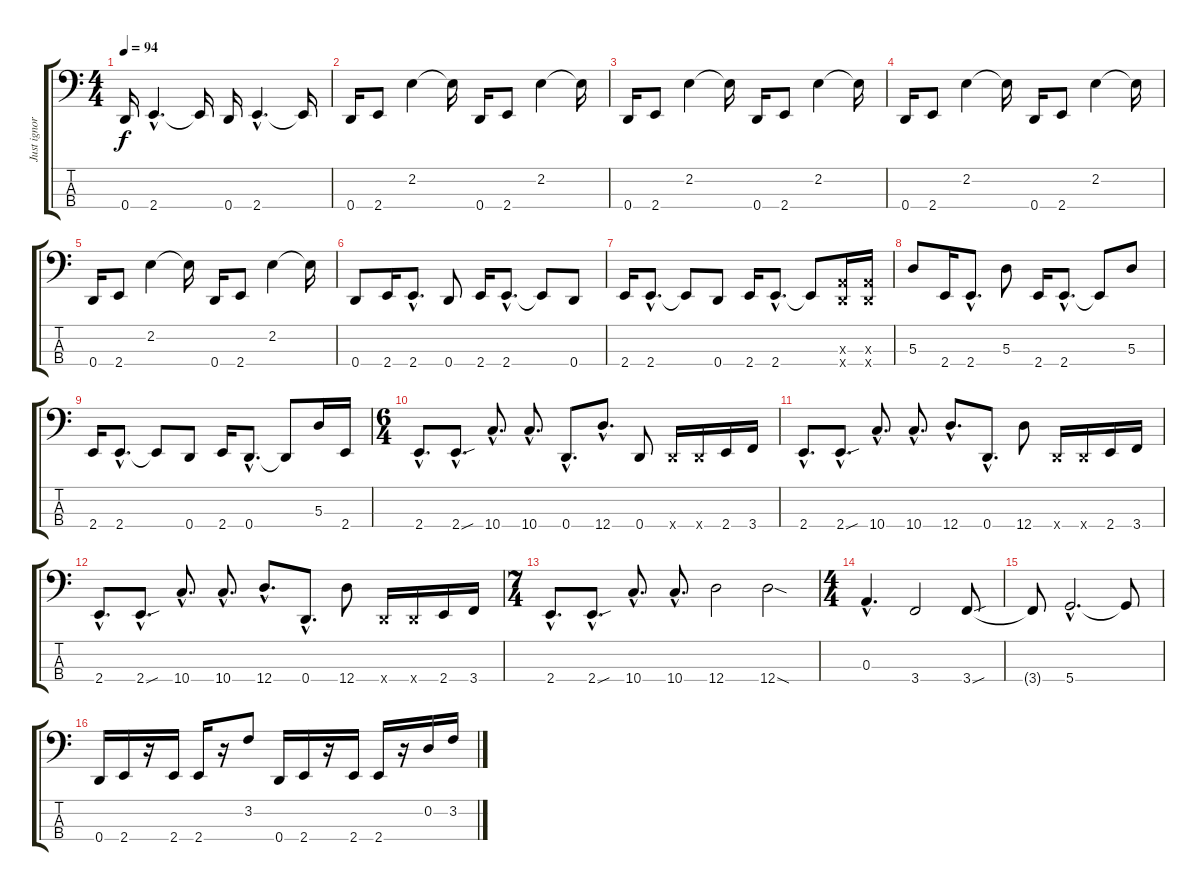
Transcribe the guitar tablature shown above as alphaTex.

\track ("Just ignore this track" "Just ignor") {instrument electricbasspick}
\staff {score tabs}
\tuning (G2 D2 A1 D1) {hide}
\ts (4 4)
\tempo 94
\clef f4
\ks c
0.4.16{dy f} 2.4{hac}.4{d} 2.4{t}.16 0.4.16 2.4{hac}.4{d} 2.4{t}.16 |
0.4.16 2.4.8 2.2.4 2.2{t}.16 0.4.16 2.4.8 2.2.4 2.2{t}.16 |
0.4.16 2.4.8 2.2.4 2.2{t}.16 0.4.16 2.4.8 2.2.4 2.2{t}.16 |
0.4.16 2.4.8 2.2.4 2.2{t}.16 0.4.16 2.4.8 2.2.4 2.2{t}.16 |
0.4.16 2.4.8 2.2.4 2.2{t}.16 0.4.16 2.4.8 2.2.4 2.2{t}.16 |
0.4.8 2.4.16 2.4{hac}.8{d} 0.4.8 2.4.16 2.4{hac}.8{d} 2.4{t}.8 0.4.8 |
2.4.16 2.4{hac}.8{d} 2.4{t}.8 0.4.8 2.4.16 2.4{hac}.8{d} 2.4{t}.8 (0.3{x} 0.4{x}).16 (0.3{x} 0.4{x}).16 |
5.3.8 2.4.16 2.4{hac}.8{d} 5.3.8 2.4.16 2.4{hac}.8{d} 2.4{t}.8 5.3.8 |
2.4.16 2.4{hac}.8{d} 2.4{t}.8 0.4.8 2.4.16 0.4{hac}.8{d} 0.4{t}.8 5.3.16 2.4.16 |
\ts (6 4)
2.4{hac}.8{d} 2.4{sou hac}.8{d} 10.4{hac}.8{d} 10.4{hac}.8{d} 0.4{hac}.8{d} 12.4{hac}.8{d} 0.4.8 0.4{x}.16 0.4{x}.16 2.4.16 3.4.16 |
2.4{hac}.8{d} 2.4{sou hac}.8{d} 10.4{hac}.8{d} 10.4{hac}.8{d} 12.4{hac}.8{d} 0.4{hac}.8{d} 12.4.8 0.4{x}.16 0.4{x}.16 2.4.16 3.4.16 |
2.4{hac}.8{d} 2.4{sou hac}.8{d} 10.4{hac}.8{d} 10.4{hac}.8{d} 12.4{hac}.8{d} 0.4{hac}.8{d} 12.4.8 0.4{x}.16 0.4{x}.16 2.4.16 3.4.16 |
\ts (7 4)
2.4{hac}.8{d} 2.4{sou hac}.8{d} 10.4{hac}.8{d} 10.4{hac}.8{d} 12.4.2 12.4{sod}.2 |
\ts (4 4)
0.3{hac}.4{d} 3.4.2 3.4{sou}.8 |
3.4{t}.8 5.4{hac}.2{d} 5.4{t}.8 |
0.4.16 2.4.16 r.16 2.4.16 2.4.16 r.16 3.2.8 0.4.16 2.4.16 r.16 2.4.16 2.4.16 r.16 0.2.16 3.2.16
